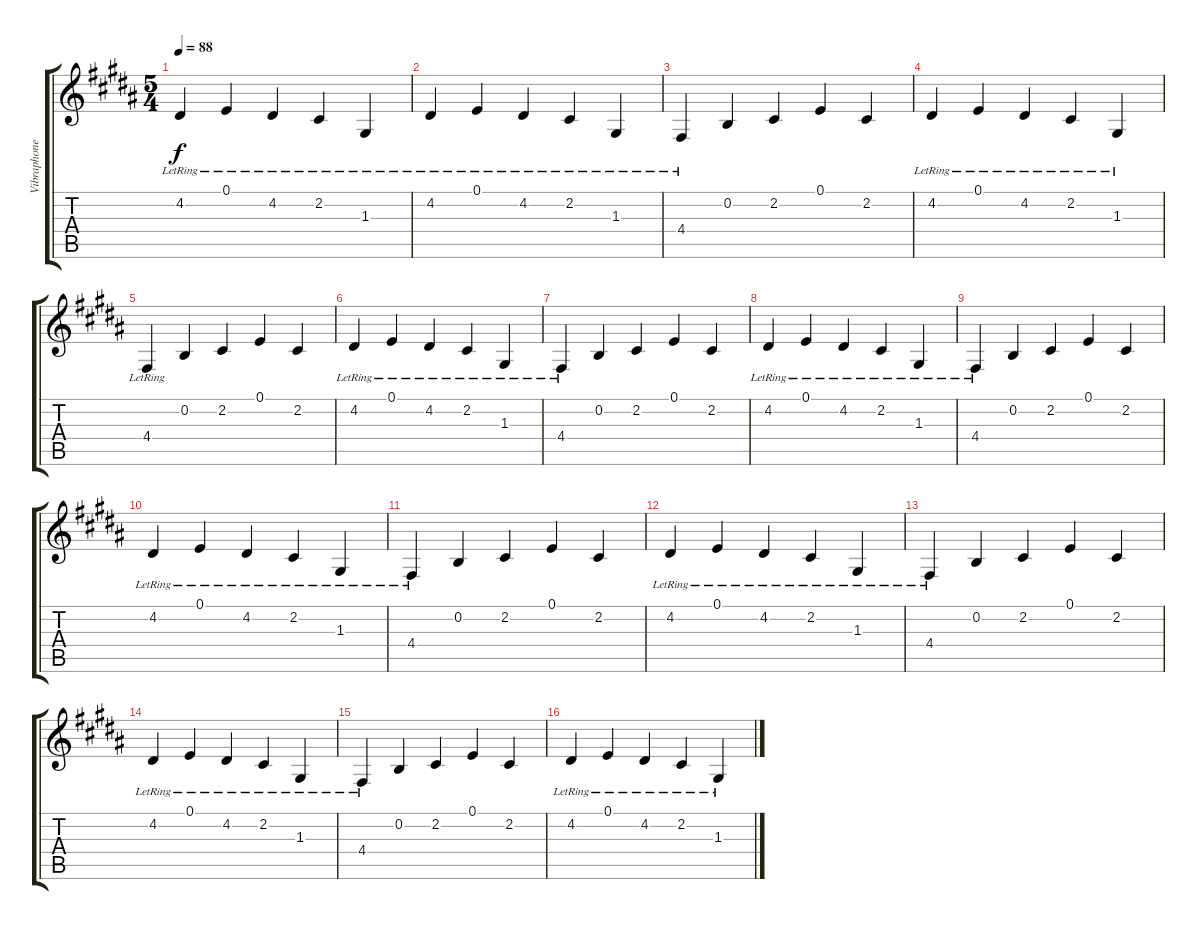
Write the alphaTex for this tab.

\track ("Vibraphone" "Vibraphone") {instrument vibraphone}
\staff {score tabs}
\tuning (E4 B3 G3 D3 A2 E2) {hide}
\ts (5 4)
\tempo 88
\clef g2
\ks b
4.2{lr}.4{dy f} 0.1{lr}.4 4.2{lr}.4 2.2{lr}.4 1.3{lr}.4 |
4.2{lr}.4 0.1{lr}.4 4.2{lr}.4 2.2{lr}.4 1.3{lr}.4 |
4.4{lr}.4 0.2.4 2.2.4 0.1.4 2.2.4 |
4.2{lr}.4 0.1{lr}.4 4.2{lr}.4 2.2{lr}.4 1.3{lr}.4 |
4.4{lr}.4 0.2.4 2.2.4 0.1.4 2.2.4 |
4.2{lr}.4 0.1{lr}.4 4.2{lr}.4 2.2{lr}.4 1.3{lr}.4 |
4.4{lr}.4 0.2.4 2.2.4 0.1.4 2.2.4 |
4.2{lr}.4 0.1{lr}.4 4.2{lr}.4 2.2{lr}.4 1.3{lr}.4 |
4.4{lr}.4 0.2.4 2.2.4 0.1.4 2.2.4 |
4.2{lr}.4 0.1{lr}.4 4.2{lr}.4 2.2{lr}.4 1.3{lr}.4 |
4.4{lr}.4 0.2.4 2.2.4 0.1.4 2.2.4 |
4.2{lr}.4 0.1{lr}.4 4.2{lr}.4 2.2{lr}.4 1.3{lr}.4 |
4.4{lr}.4 0.2.4 2.2.4 0.1.4 2.2.4 |
4.2{lr}.4 0.1{lr}.4 4.2{lr}.4 2.2{lr}.4 1.3{lr}.4 |
4.4{lr}.4 0.2.4 2.2.4 0.1.4 2.2.4 |
4.2{lr}.4 0.1{lr}.4 4.2{lr}.4 2.2{lr}.4 1.3{lr}.4
